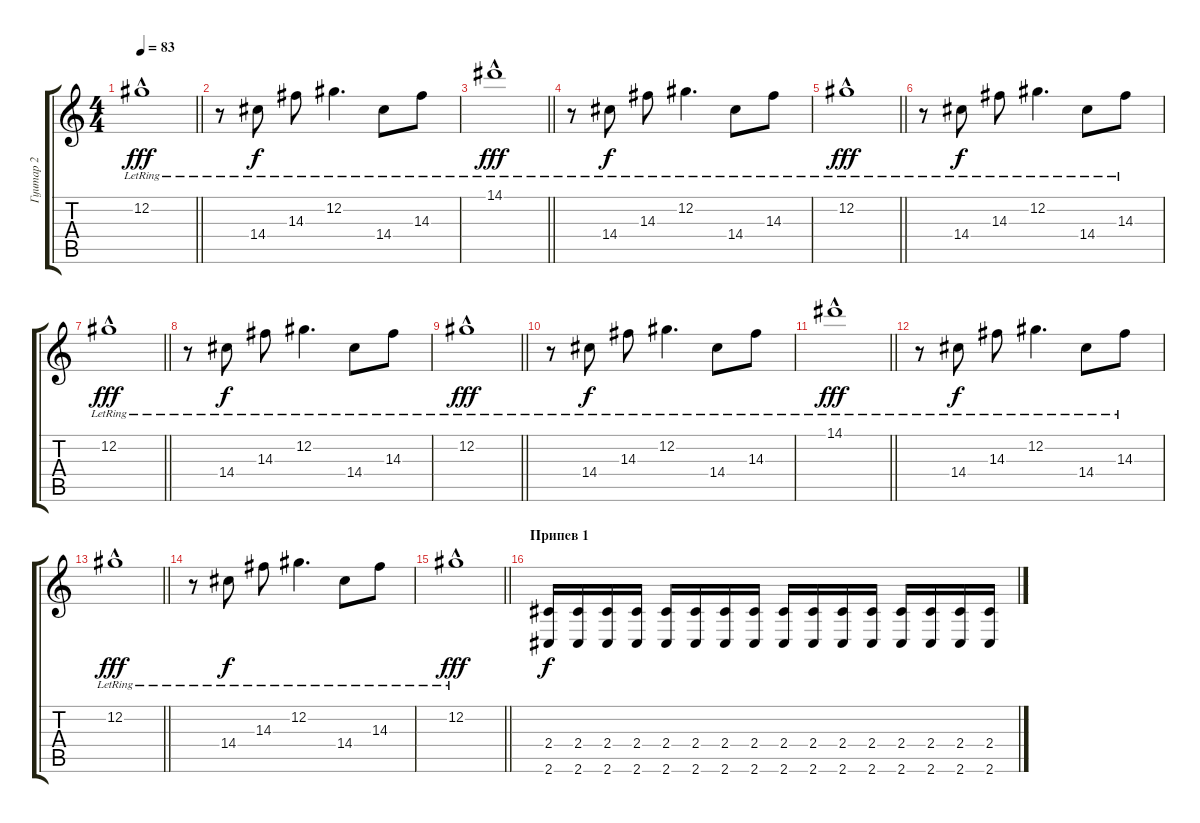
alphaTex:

\track ("Гуитар 2" "Гуитар 2") {instrument electricguitarclean}
\staff {score tabs}
\tuning (Db4 Ab3 E3 B2 Gb2 B1) {hide}
\ts (4 4)
\tempo 83
\clef g2
\barLineRight lightlight
\ks c
12.2{hac lr}.1{dy fff} |
r.8 14.4{lr}.8{dy f} 14.3{lr}.8 12.2{lr}.4{d} 14.4{lr}.8 14.3{lr}.8 |
\barLineRight lightlight
14.1{hac lr}.1{dy fff} |
r.8 14.4{lr}.8{dy f} 14.3{lr}.8 12.2{lr}.4{d} 14.4{lr}.8 14.3{lr}.8 |
\barLineRight lightlight
12.2{hac lr}.1{dy fff} |
r.8 14.4{lr}.8{dy f} 14.3{lr}.8 12.2{lr}.4{d} 14.4{lr}.8 14.3{lr}.8 |
\barLineRight lightlight
12.2{hac lr}.1{dy fff} |
\section ("" "")
r.8 14.4{lr}.8{dy f} 14.3{lr}.8 12.2{lr}.4{d} 14.4{lr}.8 14.3{lr}.8 |
\barLineRight lightlight
12.2{hac lr}.1{dy fff} |
r.8 14.4{lr}.8{dy f} 14.3{lr}.8 12.2{lr}.4{d} 14.4{lr}.8 14.3{lr}.8 |
\barLineRight lightlight
14.1{hac lr}.1{dy fff} |
r.8 14.4{lr}.8{dy f} 14.3{lr}.8 12.2{lr}.4{d} 14.4{lr}.8 14.3{lr}.8 |
\barLineRight lightlight
12.2{hac lr}.1{dy fff} |
r.8 14.4{lr}.8{dy f} 14.3{lr}.8 12.2{lr}.4{d} 14.4{lr}.8 14.3{lr}.8 |
\barLineRight lightlight
12.2{hac lr}.1{dy fff} |
\section ("" "Припев 1")
(2.4 2.6).16{dy f volume 10 instrument distortionguitar} (2.4 2.6).16 (2.4 2.6).16 (2.4 2.6).16 (2.4 2.6).16 (2.4 2.6).16 (2.4 2.6).16 (2.4 2.6).16 (2.4 2.6).16 (2.4 2.6).16 (2.4 2.6).16 (2.4 2.6).16 (2.4 2.6).16 (2.4 2.6).16 (2.4 2.6).16 (2.4 2.6).16
